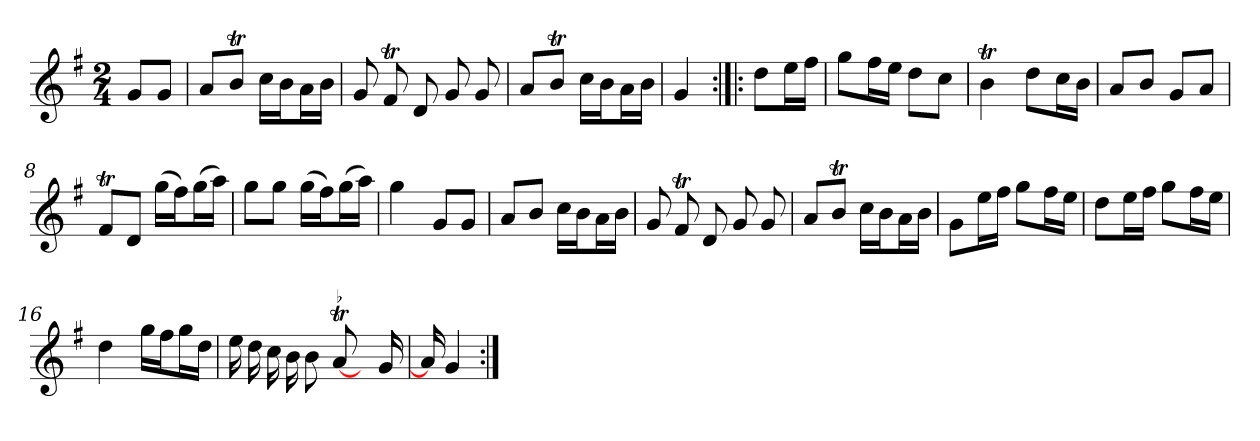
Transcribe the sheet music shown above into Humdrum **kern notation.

**kern
*part1
*staff1
*clefG2
*k[f#]
*G:
*M2/4
*MM60
=
8g/L
8g/J
=1
8a/L
8bt/J
16cc\LL
16b\J
16a\L
16b\JJ
=2
8g
8f#t
8d
8g
8g
=3
8a/L
8bt/J
16cc\LL
16b\J
16a\L
16b\JJ
=4
4g
=:|!|:
8dd\L
16ee\L
16ff#\JJ
=5
8gg\L
16ff#\L
16ee\JJ
8dd\L
8cc\J
=6
4bt
8dd\L
16cc\L
16b\JJ
=7
8a/L
8b/J
8g/L
8a/J
=8
8f#t/L
8d/J
(16gg\LL
16ff#\J)
(16gg\L
16aa\JJ)
=9
8gg\L
8gg\J
(16gg\LL
16ff#\J)
(16gg\L
16aa\JJ)
=10
4gg
8g/L
8g/J
=11
8a/L
8b/J
16cc\LL
16b\J
16a\L
16b\JJ
=12
8g
8f#t
8d
8g
8g
=13
8a/L
8bt/J
16cc\LL
16b\J
16a\L
16b\JJ
=14
8g\L
16ee\L
16ff#\JJ
8gg\L
16ff#\L
16ee\JJ
=15
8dd\L
16ee\L
16ff#\JJ
8gg\L
16ff#\L
16ee\JJ
=16
4dd
16gg\LL
16ff#\J
16gg\L
16dd\JJ
=17
16ee
16dd
16cc
16b
8b
!LO:TR:acc=-
[8at
16ryy
16g
=18
16a]
4g
=:|!
*-
